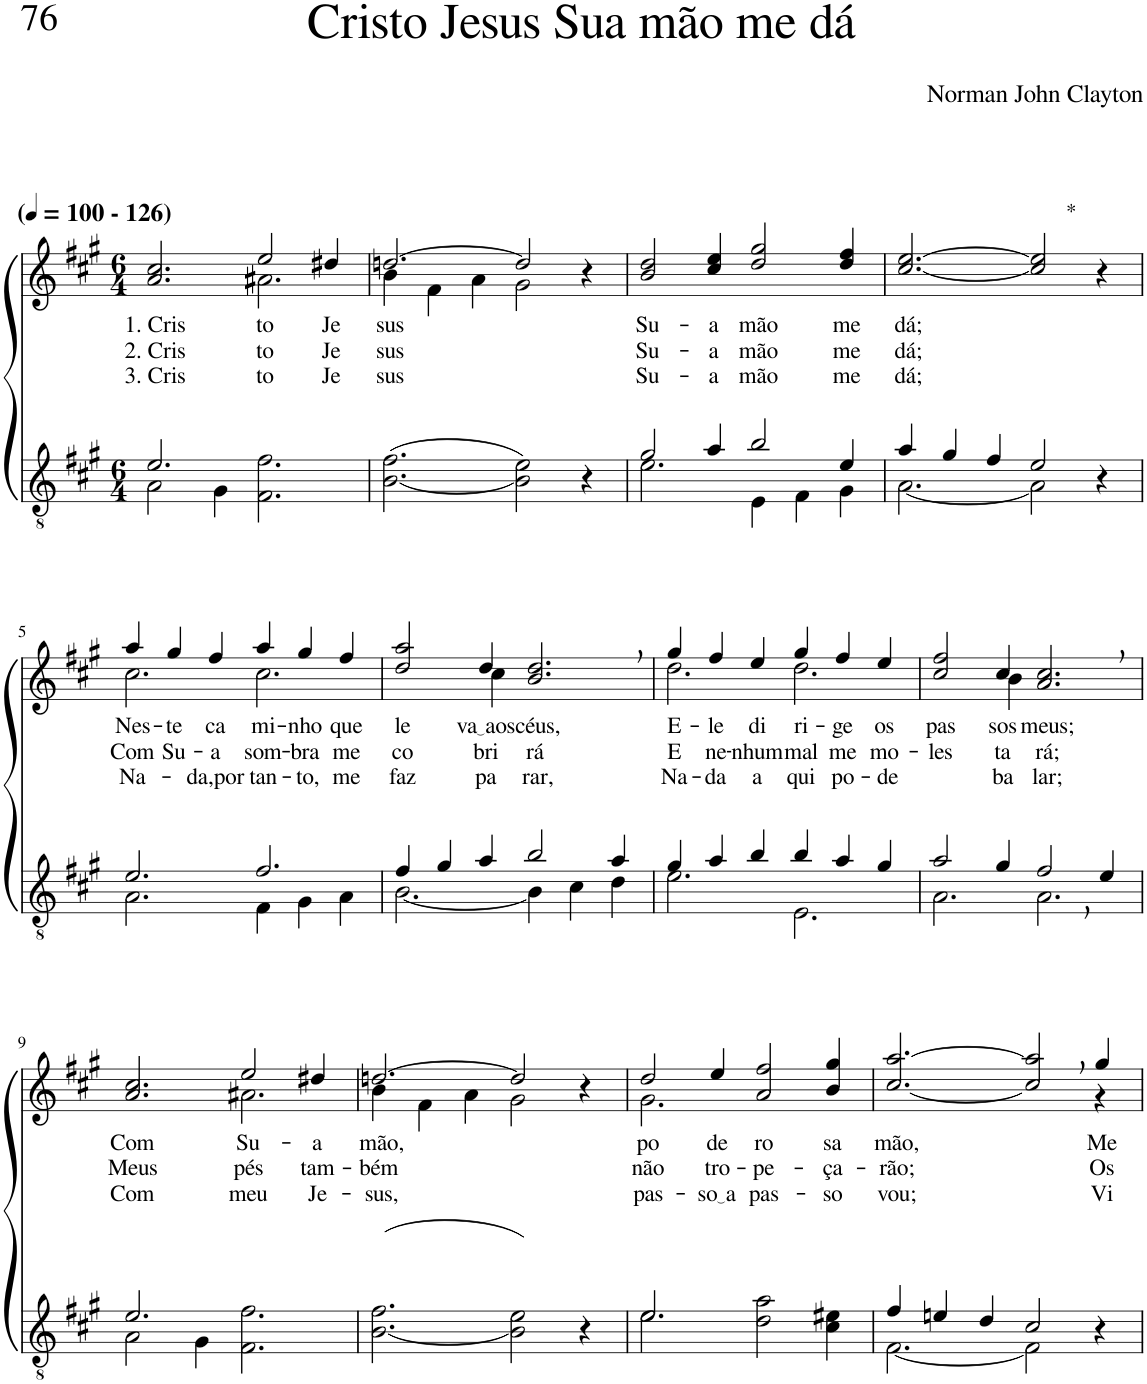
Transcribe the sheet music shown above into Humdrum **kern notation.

**kern	**kern	**text	**text	**text
*part2	*part1	*part1	*part1	*part1
*staff2	*staff1	*staff1	*staff1	*staff1
*I"Parte III e IV	*I"Parte I e II	*	*	*
*clefGv2	*clefG2	*	*	*
*Trd5c9	*Trd5c9	*	*	*
*k[f#c#g#]	*k[f#c#g#]	*	*	*
*M6/4	*M6/4	*	*	*
*MM100	*MM100	*	*	*
=1	=1	=1	=1	=1
*^	*	*	*	*
!	!	!LO:TX:a:B:t=(	!	!	!
!	!	!LO:TX:a:B:t=- 126)	!	!	!
!	!	!	!LO:LY:b	!LO:LY:b	!LO:LY:b
*	*	*^	*	*	*
2.e/	2A\	2.a/ 2.cc#/	2.ryy	1. Cris-	2. Cris	3. Cris-
.	4G#\	.	.	.	.	.
!	!	!	!	!LO:LY:b	!LO:LY:b	!LO:LY:b
2.ryy	2.F#\ 2.f#\	2ee/	2.a#X\	-to	to	-to
!	!	!	!	!LO:LY:b	!LO:LY:b	!LO:LY:b
.	.	4dd#X/	.	Je	Je	Je
*v	*v	*	*	*	*	*
=2	=2	=2	=2	=2	=2
!	!	!	!LO:LY:b	!LO:LY:b	!LO:LY:b
([2.B\ 2.f#\	[2.ddn/	4b\	sus	sus	sus
.	.	4f#\	.	.	.
.	.	4a\	.	.	.
2B\] 2e\)	2dd/]	2g#\	.	.	.
4r	4r	4ryy	.	.	.
=3	=3	=3	=3	=3	=3
*^	*	*	*	*	*
!	!	!	!	!LO:LY:b	!LO:LY:b	!LO:LY:b
*	*	*v	*v	*	*	*
2g#/	2.e\	2b/ 2dd/	Su-	Su-	Su-
!	!	!	!LO:LY:b	!LO:LY:b	!LO:LY:b
4a/	.	4cc#/ 4ee/	-a	-a	-a
!	!	!	!LO:LY:b	!LO:LY:b	!LO:LY:b
2b/	4E\	2dd/ 2gg#/	mão	mão	mão
.	4F#\	.	.	.	.
!	!	!	!LO:LY:b	!LO:LY:b	!LO:LY:b
4e/	4G#\	4dd/ 4ff#/	me	me	me
=4	=4	=4	=4	=4	=4
!	!	!	!LO:LY:b	!LO:LY:b	!LO:LY:b
4a/	[2.A\	[2.cc#/ [2.ee/	dá;	dá;	dá;
4g#/	.	.	.	.	.
4f#/	.	.	.	.	.
!	!	!LO:TX:a:t=*	!	!	!
2e/	2A\]	2cc#/] 2ee/]	.	.	.
4r	4ryy	4r	.	.	.
!!LO:LB:g=z
=5	=5	=5	=5	=5	=5
*	*	*^	*	*	*
!	!	!	!	!LO:LY:b	!LO:LY:b	!LO:LY:b
2.e/	2.A\	4aa/	2.cc#\	Nes-	Com	Na-
!	!	!	!	!LO:LY:b	!LO:LY:b	!
.	.	4gg#/	.	-te	Su-	.
!	!	!	!	!LO:LY:b	!LO:LY:b	!LO:LY:b
.	.	4ff#/	.	ca-	-a	-da,por-
!	!	!	!	!LO:LY:b	!LO:LY:b	!LO:LY:b
2.f#/	4F#\	4aa/	2.cc#\	-mi-	som-	-tan-
!	!	!	!	!LO:LY:b	!LO:LY:b	!LO:LY:b
.	4G#\	4gg#/	.	-nho	-bra	-to,
!	!	!	!	!LO:LY:b	!LO:LY:b	!LO:LY:b
.	4A\	4ff#/	.	que	me	me
=6	=6	=6	=6	=6	=6	=6
!	!	!	!	!LO:LY:b	!LO:LY:b	!LO:LY:b
4f#/	[2.B\	2dd/ 2aa/	2ryy	le-	co-	faz
4g#/	.	.	.	.	.	.
!	!	!	!	!LO:LY:b	!LO:LY:b	!LO:LY:b
4a/	.	4dd/	4cc#\	va aos	-bri-	pa-
!	!	!	!	!LO:LY:b	!LO:LY:b	!LO:LY:b
2b/	4B\]	2.b/, 2.dd/,	2.ryy	céus,	-rá	-rar,
.	4c#\	.	.	.	.	.
4a/	4d\	.	.	.	.	.
=7	=7	=7	=7	=7	=7	=7
!	!	!	!	!	!LO:LY:b	!
!	!	!	!	!LO:LY:b	!	!LO:LY:b
4g#/	2.e\	4gg#/	2.dd\	E-	.	Na-
!	!	!	!	!LO:LY:b	!LO:LY:b	!LO:LY:b
4a/	.	4ff#/	.	-le	ne-	-da
!	!	!	!	!LO:LY:b	!LO:LY:b	!LO:LY:b
4b/	.	4ee/	.	di-	-nhum	a-
!	!	!	!	!	!LO:LY:b	!
!	!	!	!	!LO:LY:b	!	!LO:LY:b
4b/	2.E\	4gg#/	2.dd\	-ri-	.	-qui
!	!	!	!	!LO:LY:b	!LO:LY:b	!LO:LY:b
4a/	.	4ff#/	.	-ge	me	po-
!	!	!	!	!LO:LY:b	!LO:LY:b	!LO:LY:b
4g#/	.	4ee/	.	os	mo-	-de-
=8	=8	=8	=8	=8	=8	=8
!	!	!	!	!LO:LY:b	!LO:LY:b	!
2a/	2.A\	2cc#/ 2ff#/	2ryy	pas-	-les-	.
!	!	!	!	!LO:LY:b	!LO:LY:b	!LO:LY:b
4g#/	.	4cc#/	4b\	-sos	-ta-	-ba-
!	!	!	!	!LO:LY:b	!LO:LY:b	!LO:LY:b
2f#,/	2.A\	2.a/, 2.cc#/,	2.ryy	meus;	-rá;	-lar;
4e/	.	.	.	.	.	.
!!LO:LB:g=z	!!
=9	=9	=9	=9	=9	=9	=9
!	!	!	!	!LO:LY:b	!LO:LY:b	!LO:LY:b
2.e/	2A\	2.a/ 2.cc#/	2.ryy	Com	Meus	Com
.	4G#\	.	.	.	.	.
!	!	!	!	!	!LO:LY:b	!
!	!	!	!	!LO:LY:b	!	!LO:LY:b
2.ryy	2.F#\ 2.f#\	2ee/	2.a#X\	Su-	.	meu
!	!	!	!	!LO:LY:b	!LO:LY:b	!LO:LY:b
.	.	4dd#X/	.	-a	tam-	Je-
*v	*v	*	*	*	*	*
=10	=10	=10	=10	=10	=10
!	!	!	!	!LO:LY:b	!LO:LY:b
!	!	!	!LO:LY:b	!	!
([2.B\ 2.f#\	[2.ddn/	4b\	mão,	-bém	-sus,
.	.	4f#\	.	.	.
.	.	4a\	.	.	.
2B\] 2e\)	2dd/]	2g#\	.	.	.
4r	4r	4ryy	.	.	.
=11	=11	=11	=11	=11	=11
*^	*	*	*	*	*
!	!	!	!	!	!	!LO:LY:b
!	!	!	!	!LO:LY:b	!LO:LY:b	!
2.e/	2.e\	2dd/	2.g#\	po	não	pas-
!	!	!	!	!LO:LY:b	!LO:LY:b	!LO:LY:b
.	.	4ee/	.	de	tro-	so a
!	!	!	!	!LO:LY:b	!LO:LY:b	!LO:LY:b
2.ryy	2d\ 2a\	2a/ 2ff#/	2.ryy	ro	-pe-	pas-
!	!	!	!	!LO:LY:b	!LO:LY:b	!LO:LY:b
.	4c#\ 4e#X\	4b/ 4gg#/	.	sa	-ça-	-so
=12	=12	=12	=12	=12	=12	=12
!	!	!	!	!LO:LY:b	!LO:LY:b	!LO:LY:b
4f#/	[2.F#\	[2.cc#/ [2.aa/	4ryy	mão,	-rão;	vou;
*	*	*v	*v	*	*	*
4en/	.	.	.	.	.
4d/	.	.	.	.	.
2c#/	2F#\]	2cc#/], 2aa/],	.	.	.
!	!	!	!LO:LY:b	!LO:LY:b	!LO:LY:b
*	*	*^	*	*	*
4r	4ryy	4gg#/	4r	Me	Os	Vi-
*v	*v	*	*	*	*	*
*	*v	*v	*	*	*
=	=	=	=	=
*-	*-	*-	*-	*-
